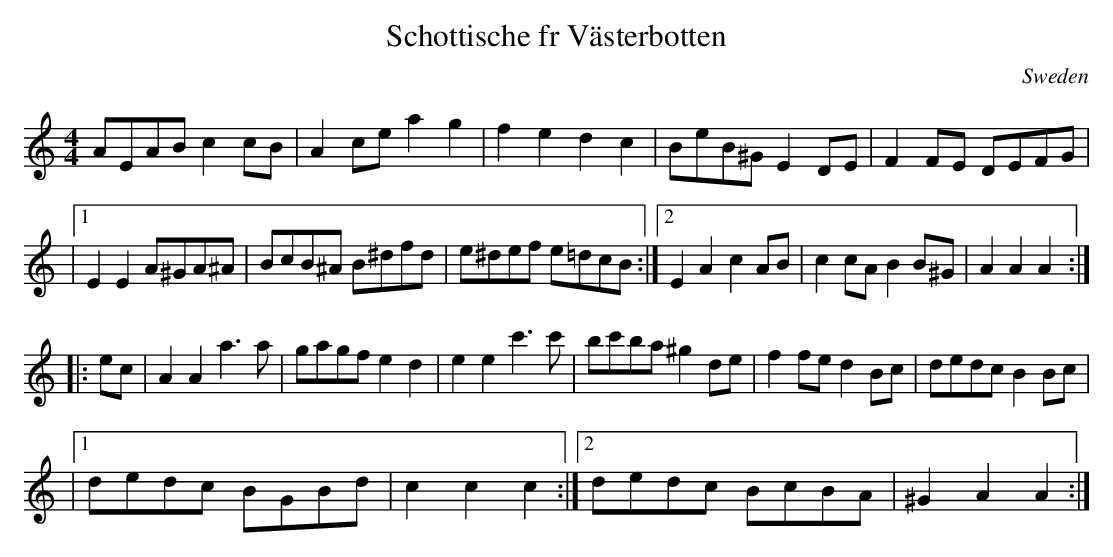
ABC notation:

X:1
T:Schottische fr Västerbotten
M:4/4
O:Sweden
K:A min
AEAB c2cB | A2ce a2g2 | \
f2e2d2c2 | BeB^G E2DE | \
F2FE DEFG |
|1 E2E2 A^GA^A | BcB^A B^dfd | e^def e=dcB :|2\
E2A2c2AB | c2cA B2B^G | A2A2A2:|
|: ec |\
A2A2 a3a | gagfe2d2 | e2e2c'3c' | bc'ba^g2 de | \
f2fed2Bc | dedcB2 Bc |
|1 dedc BGBd | c2c2c2 :|2\
dedc BcBA | ^G2A2A2:|
